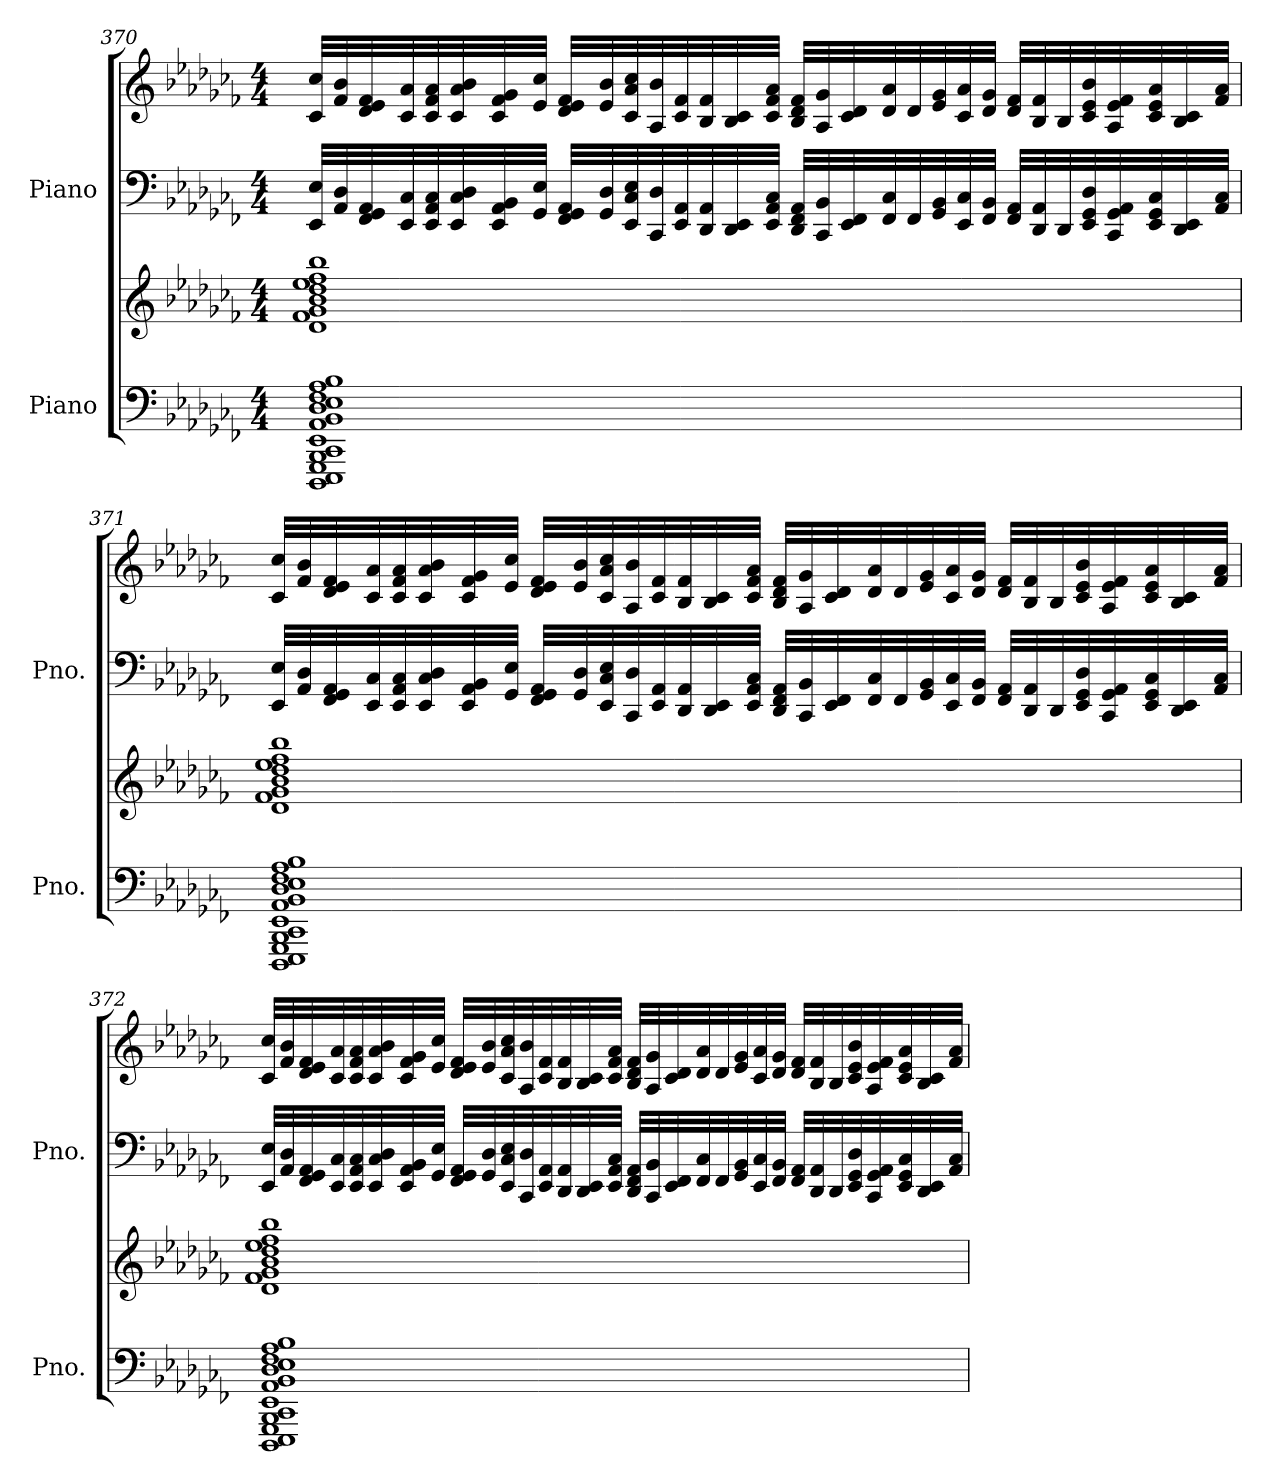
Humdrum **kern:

**kern	**kern	**kern	**kern
*part2	*part2	*part1	*part1
*staff4	*staff3	*staff2	*staff1
*I"Piano	*	*I"Piano	*
*I'Pno.	*	*I'Pno.	*
!!LO:LB:g=z
*clefF4	*clefG2	*clefF4	*clefG2
*ITrd14c24	*ITrd14c24	*ITrd-21c-36	*ITrd-21c-36
*k[b-e-a-d-g-c-f-]	*k[b-e-a-d-g-c-f-]	*k[b-e-a-d-g-c-f-]	*k[b-e-a-d-g-c-f-]
*M4/4	*M4/4	*M4/4	*M4/4
=370	=370	=370	=370
1DDDDD- 1EEEEE- 1GGGGG- 1BBBBB- 1CCCC- 1EEEE- 1AAAA- 1BBBB- 1DDD- 1EEE- 1FFF- 1AAA- 1BBB-	1DD- 1FF- 1GG- 1BB- 1D- 1E- 1F- 1B-	32ee-/ 32eee-/LLL	32cccc-/ 32ccccc-/LLL
.	.	32aa-/ 32ddd-/	32ffff-/ 32bbbb-/
.	.	32ff-/ 32gg-/ 32aa-/	32dddd-/ 32eeee-/ 32ffff-/
.	.	32ee-/ 32ccc-/	32cccc-/ 32aaaa-/
.	.	32ee-/ 32aa-/ 32ccc-/	32cccc-/ 32ffff-/ 32aaaa-/
.	.	32ee-/ 32ccc-/ 32ddd-/	32cccc-/ 32aaaa-/ 32bbbb-/
.	.	32ee-/ 32aa-/ 32bb-/	32cccc-/ 32ffff-/ 32gggg-/
.	.	32gg-/ 32eee-/JJJ	32eeee-/ 32ccccc-/JJJ
.	.	32ff-/ 32gg-/ 32aa-/LLL	32dddd-/ 32eeee-/ 32ffff-/LLL
.	.	32gg-/ 32ddd-/	32eeee-/ 32bbbb-/
.	.	32ee-/ 32ccc-/ 32eee-/	32cccc-/ 32aaaa-/ 32ccccc-/
.	.	32cc-/ 32ddd-/	32aaa-/ 32bbbb-/
.	.	32ee-/ 32aa-/	32cccc-/ 32ffff-/
.	.	32dd-/ 32aa-/	32bbb-/ 32ffff-/
.	.	32dd-/ 32ee-/	32bbb-/ 32cccc-/
.	.	32ee-/ 32aa-/ 32ccc-/JJJ	32cccc-/ 32ffff-/ 32aaaa-/JJJ
.	.	32dd-/ 32ff-/ 32aa-/LLL	32bbb-/ 32dddd-/ 32ffff-/LLL
.	.	32cc-/ 32bb-/	32aaa-/ 32gggg-/
.	.	32ee-/ 32ff-/	32cccc-/ 32dddd-/
.	.	32ff-/ 32ccc-/	32dddd-/ 32aaaa-/
.	.	32ff-/	32dddd-/
.	.	32gg-/ 32bb-/	32eeee-/ 32gggg-/
.	.	32ee-/ 32ccc-/	32cccc-/ 32aaaa-/
.	.	32ff-/ 32bb-/JJJ	32dddd-/ 32gggg-/JJJ
.	.	32ff-/ 32aa-/LLL	32dddd-/ 32ffff-/LLL
.	.	32dd-/ 32aa-/	32bbb-/ 32ffff-/
.	.	32dd-/	32bbb-/
.	.	32ee-/ 32gg-/ 32ddd-/	32cccc-/ 32eeee-/ 32bbbb-/
.	.	32cc-/ 32gg-/ 32aa-/	32aaa-/ 32eeee-/ 32ffff-/
.	.	32ee-/ 32gg-/ 32ccc-/	32cccc-/ 32eeee-/ 32aaaa-/
.	.	32dd-/ 32ee-/	32bbb-/ 32cccc-/
.	.	32aa-/ 32ccc-/JJJ	32ffff-/ 32aaaa-/JJJ
!!LO:LB:g=z
=371	=371	=371	=371
1DDDDD- 1EEEEE- 1GGGGG- 1BBBBB- 1CCCC- 1EEEE- 1AAAA- 1BBBB- 1DDD- 1EEE- 1FFF- 1AAA- 1BBB-	1DD- 1FF- 1GG- 1BB- 1D- 1E- 1F- 1B-	32ee-/ 32eee-/LLL	32cccc-/ 32ccccc-/LLL
.	.	32aa-/ 32ddd-/	32ffff-/ 32bbbb-/
.	.	32ff-/ 32gg-/ 32aa-/	32dddd-/ 32eeee-/ 32ffff-/
.	.	32ee-/ 32ccc-/	32cccc-/ 32aaaa-/
.	.	32ee-/ 32aa-/ 32ccc-/	32cccc-/ 32ffff-/ 32aaaa-/
.	.	32ee-/ 32ccc-/ 32ddd-/	32cccc-/ 32aaaa-/ 32bbbb-/
.	.	32ee-/ 32aa-/ 32bb-/	32cccc-/ 32ffff-/ 32gggg-/
.	.	32gg-/ 32eee-/JJJ	32eeee-/ 32ccccc-/JJJ
.	.	32ff-/ 32gg-/ 32aa-/LLL	32dddd-/ 32eeee-/ 32ffff-/LLL
.	.	32gg-/ 32ddd-/	32eeee-/ 32bbbb-/
.	.	32ee-/ 32ccc-/ 32eee-/	32cccc-/ 32aaaa-/ 32ccccc-/
.	.	32cc-/ 32ddd-/	32aaa-/ 32bbbb-/
.	.	32ee-/ 32aa-/	32cccc-/ 32ffff-/
.	.	32dd-/ 32aa-/	32bbb-/ 32ffff-/
.	.	32dd-/ 32ee-/	32bbb-/ 32cccc-/
.	.	32ee-/ 32aa-/ 32ccc-/JJJ	32cccc-/ 32ffff-/ 32aaaa-/JJJ
.	.	32dd-/ 32ff-/ 32aa-/LLL	32bbb-/ 32dddd-/ 32ffff-/LLL
.	.	32cc-/ 32bb-/	32aaa-/ 32gggg-/
.	.	32ee-/ 32ff-/	32cccc-/ 32dddd-/
.	.	32ff-/ 32ccc-/	32dddd-/ 32aaaa-/
.	.	32ff-/	32dddd-/
.	.	32gg-/ 32bb-/	32eeee-/ 32gggg-/
.	.	32ee-/ 32ccc-/	32cccc-/ 32aaaa-/
.	.	32ff-/ 32bb-/JJJ	32dddd-/ 32gggg-/JJJ
.	.	32ff-/ 32aa-/LLL	32dddd-/ 32ffff-/LLL
.	.	32dd-/ 32aa-/	32bbb-/ 32ffff-/
.	.	32dd-/	32bbb-/
.	.	32ee-/ 32gg-/ 32ddd-/	32cccc-/ 32eeee-/ 32bbbb-/
.	.	32cc-/ 32gg-/ 32aa-/	32aaa-/ 32eeee-/ 32ffff-/
.	.	32ee-/ 32gg-/ 32ccc-/	32cccc-/ 32eeee-/ 32aaaa-/
.	.	32dd-/ 32ee-/	32bbb-/ 32cccc-/
.	.	32aa-/ 32ccc-/JJJ	32ffff-/ 32aaaa-/JJJ
!!LO:PB:g=z
=372	=372	=372	=372
1DDDDD- 1EEEEE- 1GGGGG- 1BBBBB- 1CCCC- 1EEEE- 1AAAA- 1BBBB- 1DDD- 1EEE- 1FFF- 1AAA- 1BBB-	1DD- 1FF- 1GG- 1BB- 1D- 1E- 1F- 1B-	32ee-/ 32eee-/LLL	32cccc-/ 32ccccc-/LLL
.	.	32aa-/ 32ddd-/	32ffff-/ 32bbbb-/
.	.	32ff-/ 32gg-/ 32aa-/	32dddd-/ 32eeee-/ 32ffff-/
.	.	32ee-/ 32ccc-/	32cccc-/ 32aaaa-/
.	.	32ee-/ 32aa-/ 32ccc-/	32cccc-/ 32ffff-/ 32aaaa-/
.	.	32ee-/ 32ccc-/ 32ddd-/	32cccc-/ 32aaaa-/ 32bbbb-/
.	.	32ee-/ 32aa-/ 32bb-/	32cccc-/ 32ffff-/ 32gggg-/
.	.	32gg-/ 32eee-/JJJ	32eeee-/ 32ccccc-/JJJ
.	.	32ff-/ 32gg-/ 32aa-/LLL	32dddd-/ 32eeee-/ 32ffff-/LLL
.	.	32gg-/ 32ddd-/	32eeee-/ 32bbbb-/
.	.	32ee-/ 32ccc-/ 32eee-/	32cccc-/ 32aaaa-/ 32ccccc-/
.	.	32cc-/ 32ddd-/	32aaa-/ 32bbbb-/
.	.	32ee-/ 32aa-/	32cccc-/ 32ffff-/
.	.	32dd-/ 32aa-/	32bbb-/ 32ffff-/
.	.	32dd-/ 32ee-/	32bbb-/ 32cccc-/
.	.	32ee-/ 32aa-/ 32ccc-/JJJ	32cccc-/ 32ffff-/ 32aaaa-/JJJ
.	.	32dd-/ 32ff-/ 32aa-/LLL	32bbb-/ 32dddd-/ 32ffff-/LLL
.	.	32cc-/ 32bb-/	32aaa-/ 32gggg-/
.	.	32ee-/ 32ff-/	32cccc-/ 32dddd-/
.	.	32ff-/ 32ccc-/	32dddd-/ 32aaaa-/
.	.	32ff-/	32dddd-/
.	.	32gg-/ 32bb-/	32eeee-/ 32gggg-/
.	.	32ee-/ 32ccc-/	32cccc-/ 32aaaa-/
.	.	32ff-/ 32bb-/JJJ	32dddd-/ 32gggg-/JJJ
.	.	32ff-/ 32aa-/LLL	32dddd-/ 32ffff-/LLL
.	.	32dd-/ 32aa-/	32bbb-/ 32ffff-/
.	.	32dd-/	32bbb-/
.	.	32ee-/ 32gg-/ 32ddd-/	32cccc-/ 32eeee-/ 32bbbb-/
.	.	32cc-/ 32gg-/ 32aa-/	32aaa-/ 32eeee-/ 32ffff-/
.	.	32ee-/ 32gg-/ 32ccc-/	32cccc-/ 32eeee-/ 32aaaa-/
.	.	32dd-/ 32ee-/	32bbb-/ 32cccc-/
.	.	32aa-/ 32ccc-/JJJ	32ffff-/ 32aaaa-/JJJ
=	=	=	=
*-	*-	*-	*-
